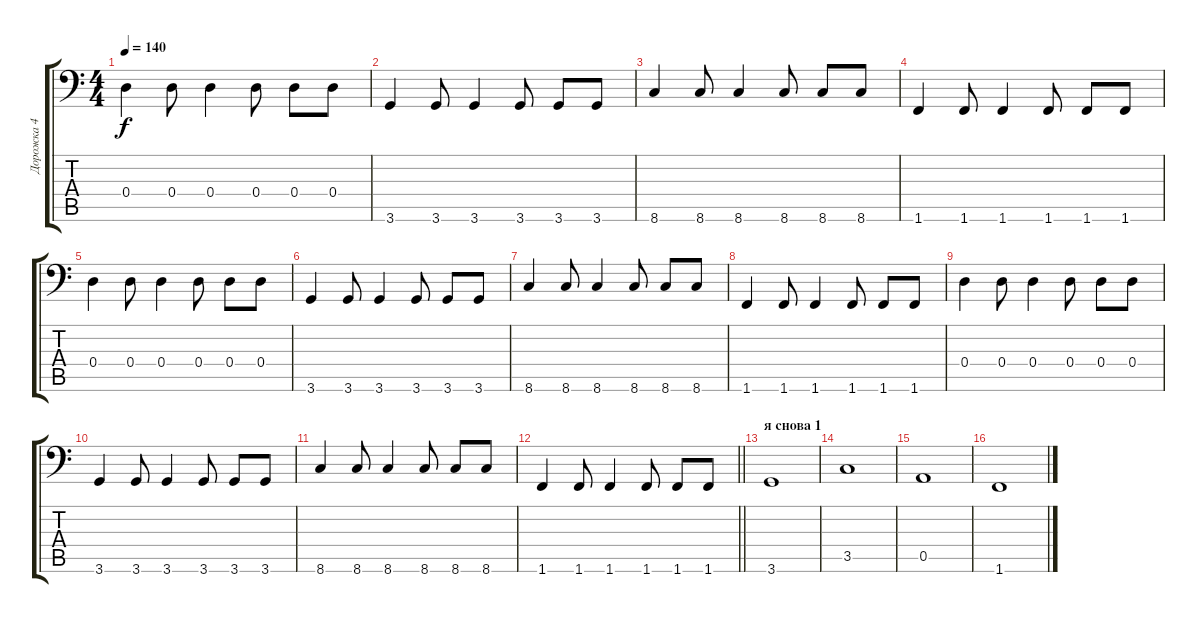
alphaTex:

\track ("Дорожка 4" "Дорожка 4") {instrument electricbassfinger}
\staff {score tabs}
\tuning (E3 B2 G2 D2 A1 E1) {hide}
\ts (4 4)
\tempo 140
\clef f4
\ks c
0.4.4{dy f} 0.4.8 0.4.4 0.4.8 0.4.8 0.4.8 |
3.6.4 3.6.8 3.6.4 3.6.8 3.6.8 3.6.8 |
8.6.4 8.6.8 8.6.4 8.6.8 8.6.8 8.6.8 |
1.6.4 1.6.8 1.6.4 1.6.8 1.6.8 1.6.8 |
0.4.4 0.4.8 0.4.4 0.4.8 0.4.8 0.4.8 |
3.6.4 3.6.8 3.6.4 3.6.8 3.6.8 3.6.8 |
8.6.4 8.6.8 8.6.4 8.6.8 8.6.8 8.6.8 |
1.6.4 1.6.8 1.6.4 1.6.8 1.6.8 1.6.8 |
0.4.4 0.4.8 0.4.4 0.4.8 0.4.8 0.4.8 |
3.6.4 3.6.8 3.6.4 3.6.8 3.6.8 3.6.8 |
8.6.4 8.6.8 8.6.4 8.6.8 8.6.8 8.6.8 |
\barLineRight lightlight
1.6.4 1.6.8 1.6.4 1.6.8 1.6.8 1.6.8 |
\section ("" "я снова 1")
3.6.1 |
3.5.1 |
0.5.1 |
1.6.1
